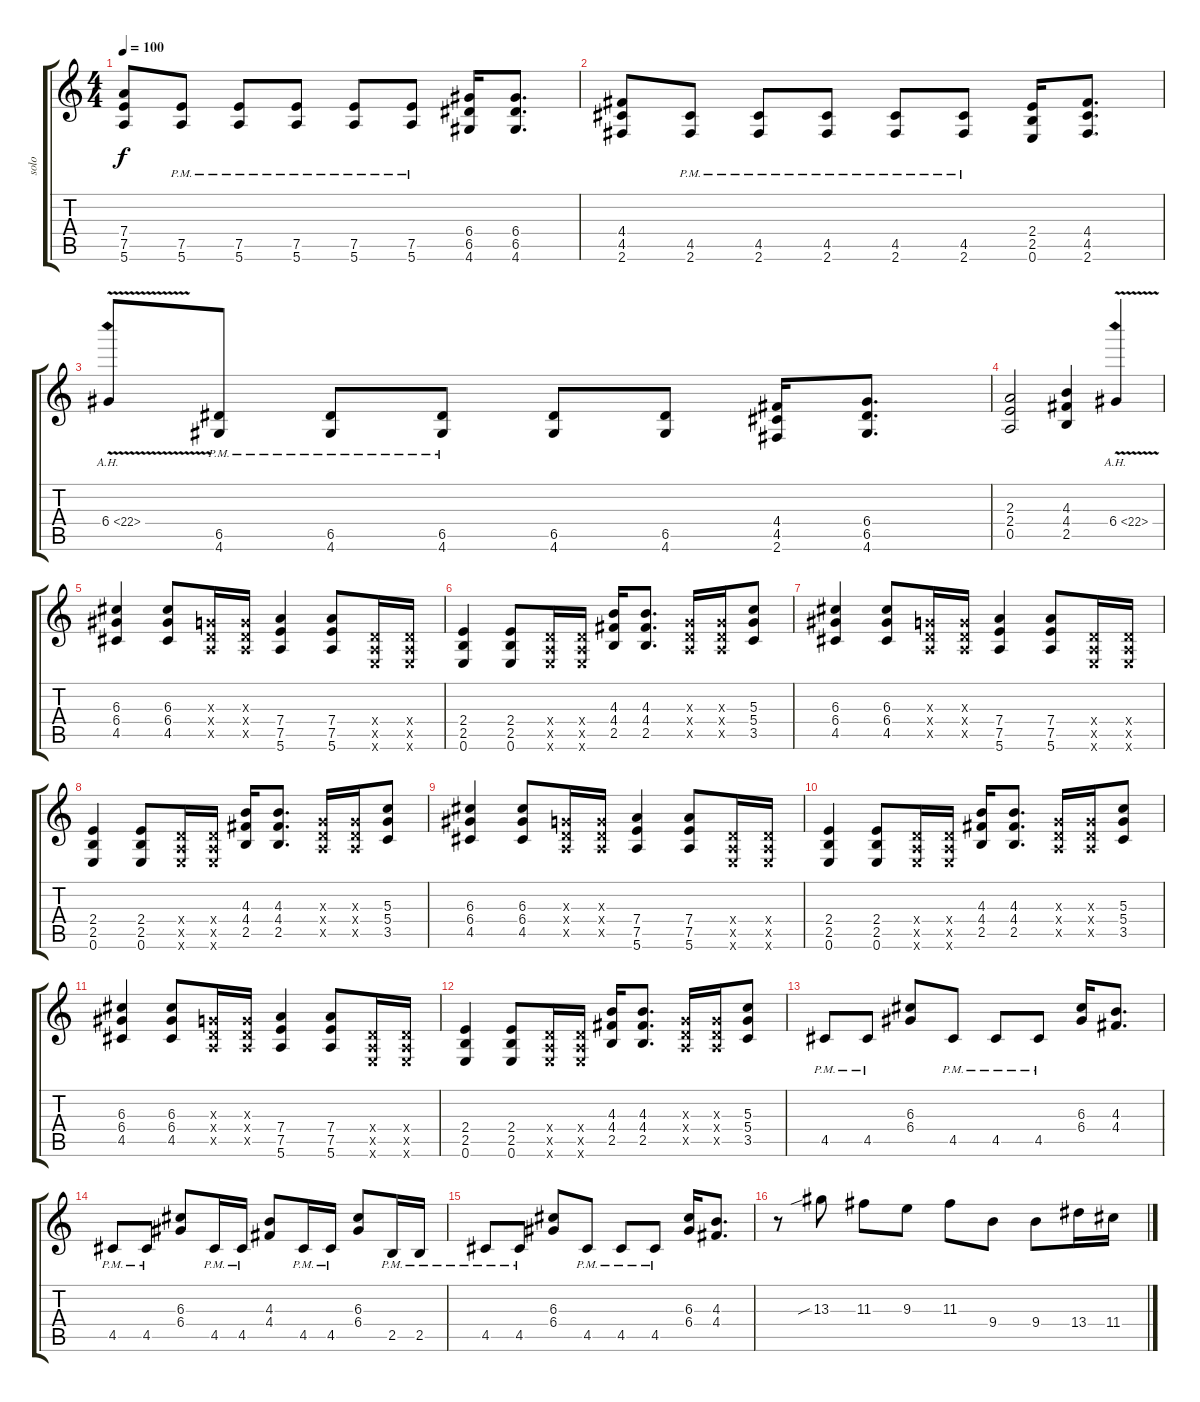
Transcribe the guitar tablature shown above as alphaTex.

\track ("solo" "solo") {instrument distortionguitar}
\staff {score tabs}
\tuning (E4 B3 G3 D3 A2 E2) {hide}
\ts (4 4)
\tempo 100
\clef g2
\ks c
(7.4 7.5 5.6).8{dy f} (7.5{pm} 5.6{pm}).8 (7.5{pm} 5.6{pm}).8 (7.5{pm} 5.6{pm}).8 (7.5{pm} 5.6{pm}).8 (7.5{pm} 5.6{pm}).8 (6.4 6.5 4.6).16 (6.4 6.5 4.6).8{d} |
(4.4 4.5 2.6).8 (4.5{pm} 2.6{pm}).8 (4.5{pm} 2.6{pm}).8 (4.5{pm} 2.6{pm}).8 (4.5{pm} 2.6{pm}).8 (4.5{pm} 2.6{pm}).8 (2.4 2.5 0.6).16 (4.4 4.5 2.6).8{d} |
6.4{ah 16 v}.8 (6.5{pm} 4.6{pm}).8 (6.5{pm} 4.6{pm}).8 (6.5{pm} 4.6{pm}).8 (6.5 4.6).8 (6.5 4.6).8 (4.4 4.5 2.6).16 (6.4 6.5 4.6).8{d} |
(2.3 2.4 0.5).2 (4.3 4.4 2.5).4 6.4{ah 16 v}.4 |
(6.3 6.4 4.5).4 (6.3 6.4 4.5).8 (0.3{x} 0.4{x} 0.5{x}).16 (0.3{x} 0.4{x} 0.5{x}).16 (7.4 7.5 5.6).4 (7.4 7.5 5.6).8 (0.4{x} 0.5{x} 0.6{x}).16 (0.4{x} 0.5{x} 0.6{x}).16 |
(2.4 2.5 0.6).4 (2.4 2.5 0.6).8 (0.4{x} 0.5{x} 0.6{x}).16 (0.4{x} 0.5{x} 0.6{x}).16 (4.3 4.4 2.5).16 (4.3 4.4 2.5).8{d} (0.3{x} 0.4{x} 0.5{x}).16 (0.3{x} 0.4{x} 0.5{x}).16 (5.3 5.4 3.5).8 |
(6.3 6.4 4.5).4 (6.3 6.4 4.5).8 (0.3{x} 0.4{x} 0.5{x}).16 (0.3{x} 0.4{x} 0.5{x}).16 (7.4 7.5 5.6).4 (7.4 7.5 5.6).8 (0.4{x} 0.5{x} 0.6{x}).16 (0.4{x} 0.5{x} 0.6{x}).16 |
(2.4 2.5 0.6).4 (2.4 2.5 0.6).8 (0.4{x} 0.5{x} 0.6{x}).16 (0.4{x} 0.5{x} 0.6{x}).16 (4.3 4.4 2.5).16 (4.3 4.4 2.5).8{d} (0.3{x} 0.4{x} 0.5{x}).16 (0.3{x} 0.4{x} 0.5{x}).16 (5.3 5.4 3.5).8 |
(6.3 6.4 4.5).4 (6.3 6.4 4.5).8 (0.3{x} 0.4{x} 0.5{x}).16 (0.3{x} 0.4{x} 0.5{x}).16 (7.4 7.5 5.6).4 (7.4 7.5 5.6).8 (0.4{x} 0.5{x} 0.6{x}).16 (0.4{x} 0.5{x} 0.6{x}).16 |
(2.4 2.5 0.6).4 (2.4 2.5 0.6).8 (0.4{x} 0.5{x} 0.6{x}).16 (0.4{x} 0.5{x} 0.6{x}).16 (4.3 4.4 2.5).16 (4.3 4.4 2.5).8{d} (0.3{x} 0.4{x} 0.5{x}).16 (0.3{x} 0.4{x} 0.5{x}).16 (5.3 5.4 3.5).8 |
(6.3 6.4 4.5).4 (6.3 6.4 4.5).8 (0.3{x} 0.4{x} 0.5{x}).16 (0.3{x} 0.4{x} 0.5{x}).16 (7.4 7.5 5.6).4 (7.4 7.5 5.6).8 (0.4{x} 0.5{x} 0.6{x}).16 (0.4{x} 0.5{x} 0.6{x}).16 |
(2.4 2.5 0.6).4 (2.4 2.5 0.6).8 (0.4{x} 0.5{x} 0.6{x}).16 (0.4{x} 0.5{x} 0.6{x}).16 (4.3 4.4 2.5).16 (4.3 4.4 2.5).8{d} (0.3{x} 0.4{x} 0.5{x}).16 (0.3{x} 0.4{x} 0.5{x}).16 (5.3 5.4 3.5).8 |
4.5{pm}.8 4.5{pm}.8 (6.3 6.4).8 4.5{pm}.8 4.5{pm}.8 4.5{pm}.8 (6.3 6.4).16 (4.3 4.4).8{d} |
4.5{pm}.8 4.5{pm}.8 (6.3 6.4).8 4.5{pm}.16 4.5{pm}.16 (4.3 4.4).8 4.5{pm}.16 4.5{pm}.16 (6.3 6.4).8 2.5{pm}.16 2.5{pm}.16 |
4.5{pm}.8 4.5{pm}.8 (6.3 6.4).8 4.5{pm}.8 4.5{pm}.8 4.5{pm}.8 (6.3 6.4).16 (4.3 4.4).8{d} |
r.8 13.3{sib}.8 11.3.8 9.3.8 11.3.8 9.4.8 9.4.8 13.4.16 11.4.16
